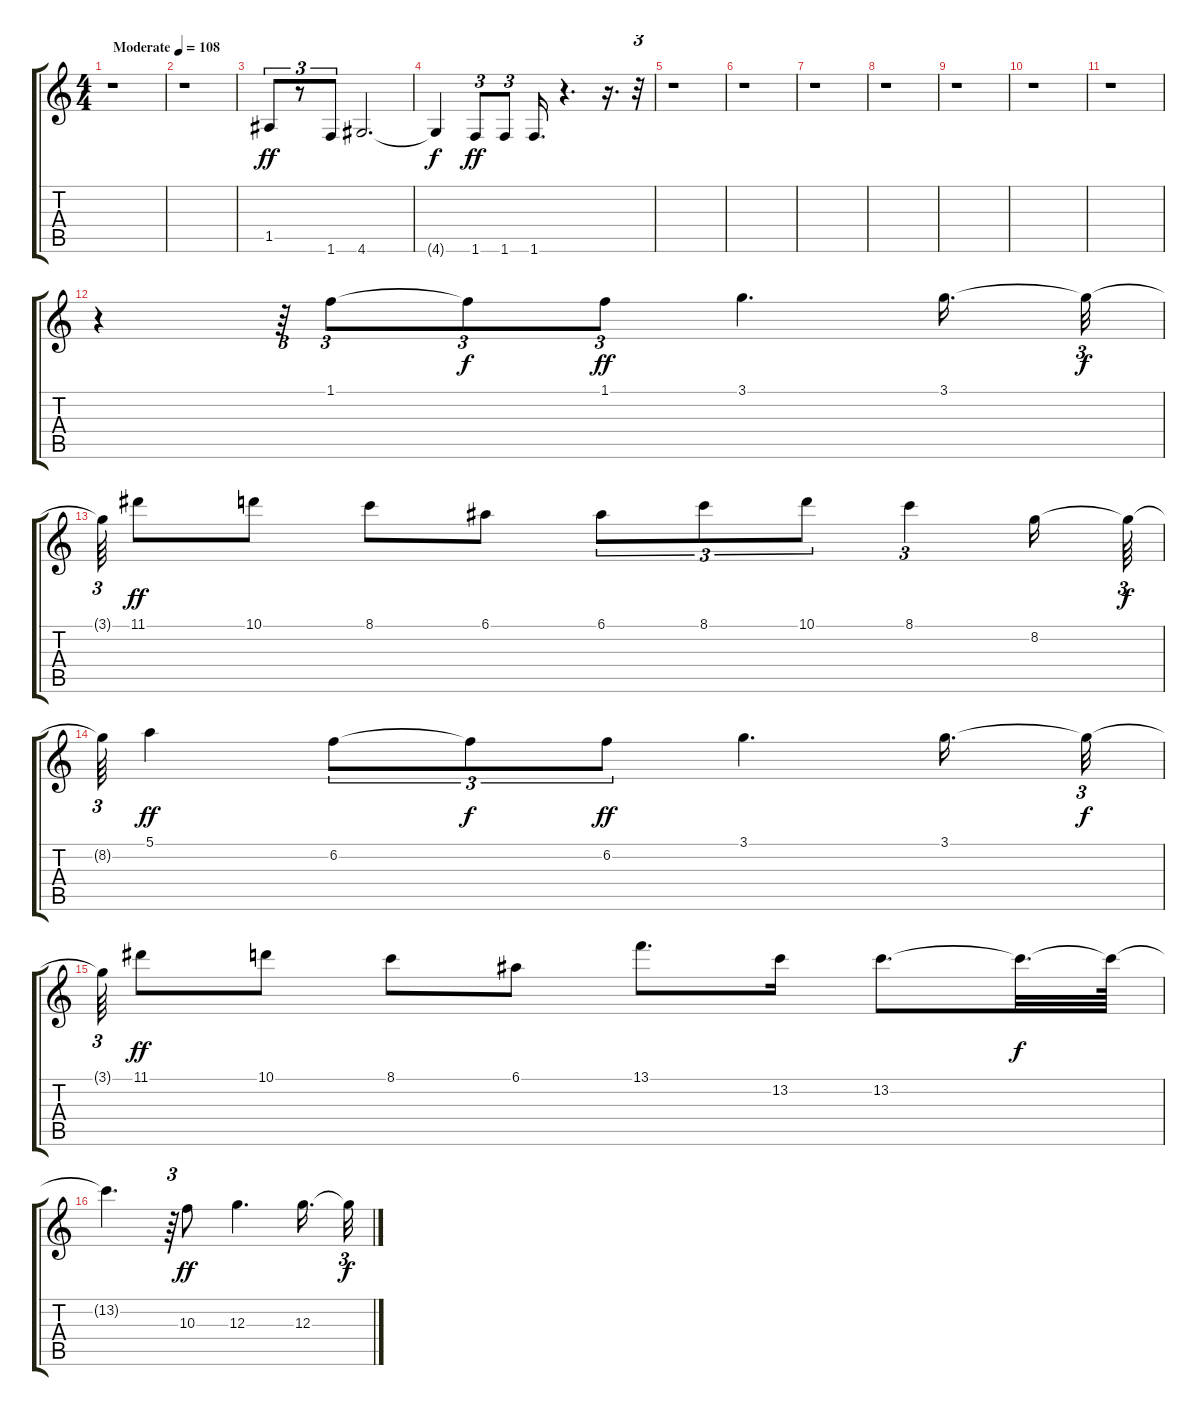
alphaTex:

\track "" {instrument distortionguitar}
\staff {score tabs}
\tuning (E4 B3 G3 D3 A2 E2) {hide}
\ts (4 4)
\tempo (108 "Moderate")
\clef g2
\ks c
r.1{dy ff instrument distortionguitar} |
r.1 |
1.5.8{tu (3 2)} r.8{tu (3 2)} 1.6.8{tu (3 2)} 4.6.2{d} |
4.6{t}.4{dy f} 1.6.8{tu (3 2) dy ff} 1.6.8{tu (3 2)} 1.6.16{d} r.4{d} r.16{d} r.32{tu (3 2)} |
r.1 |
r.1 |
r.1 |
r.1 |
r.1 |
r.1 |
r.1 |
r.4 r.64{tu (3 2)} 1.1.8{tu (3 2)} 1.1{t}.8{tu (3 2) dy f} 1.1.8{tu (3 2) dy ff} 3.1.4{d} 3.1.16{d} 3.1{t}.32{tu (3 2) dy f} |
3.1{t}.64{tu (3 2)} 11.1.8{dy ff} 10.1.8 8.1.8 6.1.8 6.1.8{tu (3 2)} 8.1.8{tu (3 2)} 10.1.8{tu (3 2)} 8.1.4{tu (3 2)} 8.2.16 8.2{t}.64{tu (3 2) dy f} |
8.2{t}.64{tu (3 2)} 5.1.4{dy ff} 6.2.8{tu (3 2)} 6.2{t}.8{tu (3 2) dy f} 6.2.8{tu (3 2) dy ff} 3.1.4{d} 3.1.16{d} 3.1{t}.32{tu (3 2) dy f} |
3.1{t}.64{tu (3 2)} 11.1.8{dy ff} 10.1.8 8.1.8 6.1.8 13.1.8{d} 13.2.16 13.2.8{d} 13.2{t}.32{d dy f} 13.2{t}.64 |
13.2{t}.4{d} r.64{tu (3 2)} 10.3.8{dy ff} 12.3.4{d} 12.3.16{d} 12.3{t}.32{tu (3 2) dy f}
